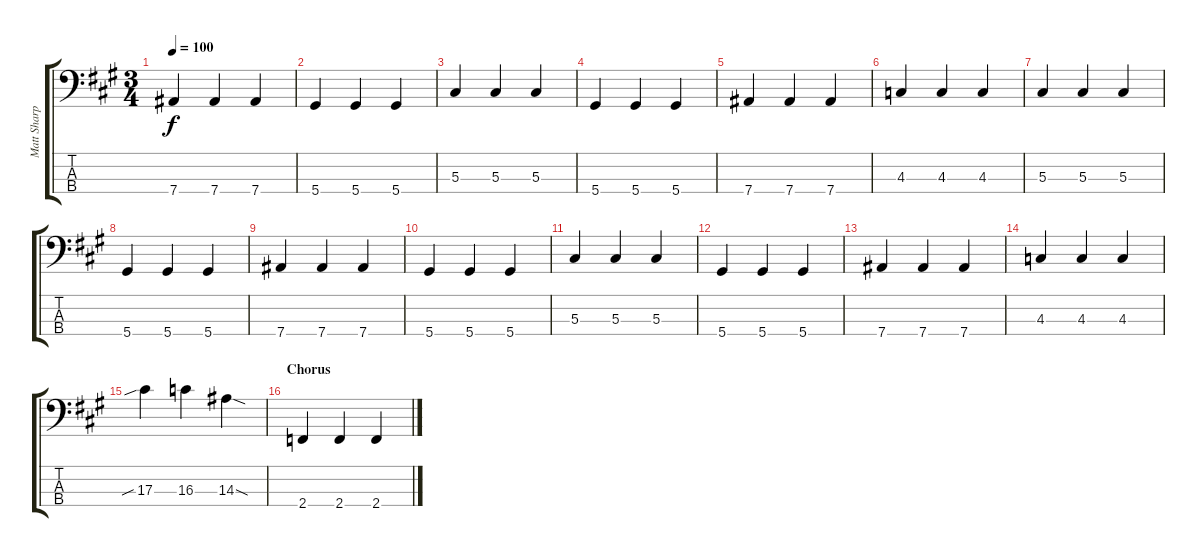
\track ("Matt Sharp" "Matt Sharp") {instrument electricbasspick}
\staff {score tabs}
\tuning (Gb2 Db2 Ab1 Eb1) {hide}
\ts (3 4)
\tempo 100
\clef f4
\ks a
7.4.4{dy f} 7.4.4 7.4.4 |
5.4.4 5.4.4 5.4.4 |
5.3.4 5.3.4 5.3.4 |
5.4.4 5.4.4 5.4.4 |
7.4.4 7.4.4 7.4.4 |
4.3.4 4.3.4 4.3.4 |
5.3.4 5.3.4 5.3.4 |
5.4.4 5.4.4 5.4.4 |
7.4.4 7.4.4 7.4.4 |
5.4.4 5.4.4 5.4.4 |
5.3.4 5.3.4 5.3.4 |
5.4.4 5.4.4 5.4.4 |
7.4.4 7.4.4 7.4.4 |
4.3.4 4.3.4 4.3.4 |
17.3{sib}.4 16.3.4 14.3{sod}.4 |
\section ("" "Chorus")
2.4.4 2.4.4 2.4.4
